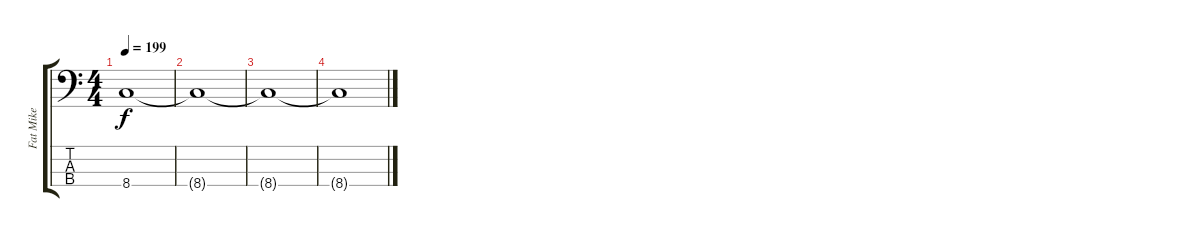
\track ("Fat Mike" "Fat Mike") {instrument electricbasspick}
\staff {score tabs}
\tuning (G2 D2 A1 E1) {hide}
\ts (4 4)
\tempo 199
\clef f4
\ks c
8.4{t}.1{dy f} |
8.4{t}.1 |
8.4{t}.1 |
8.4{t}.1
